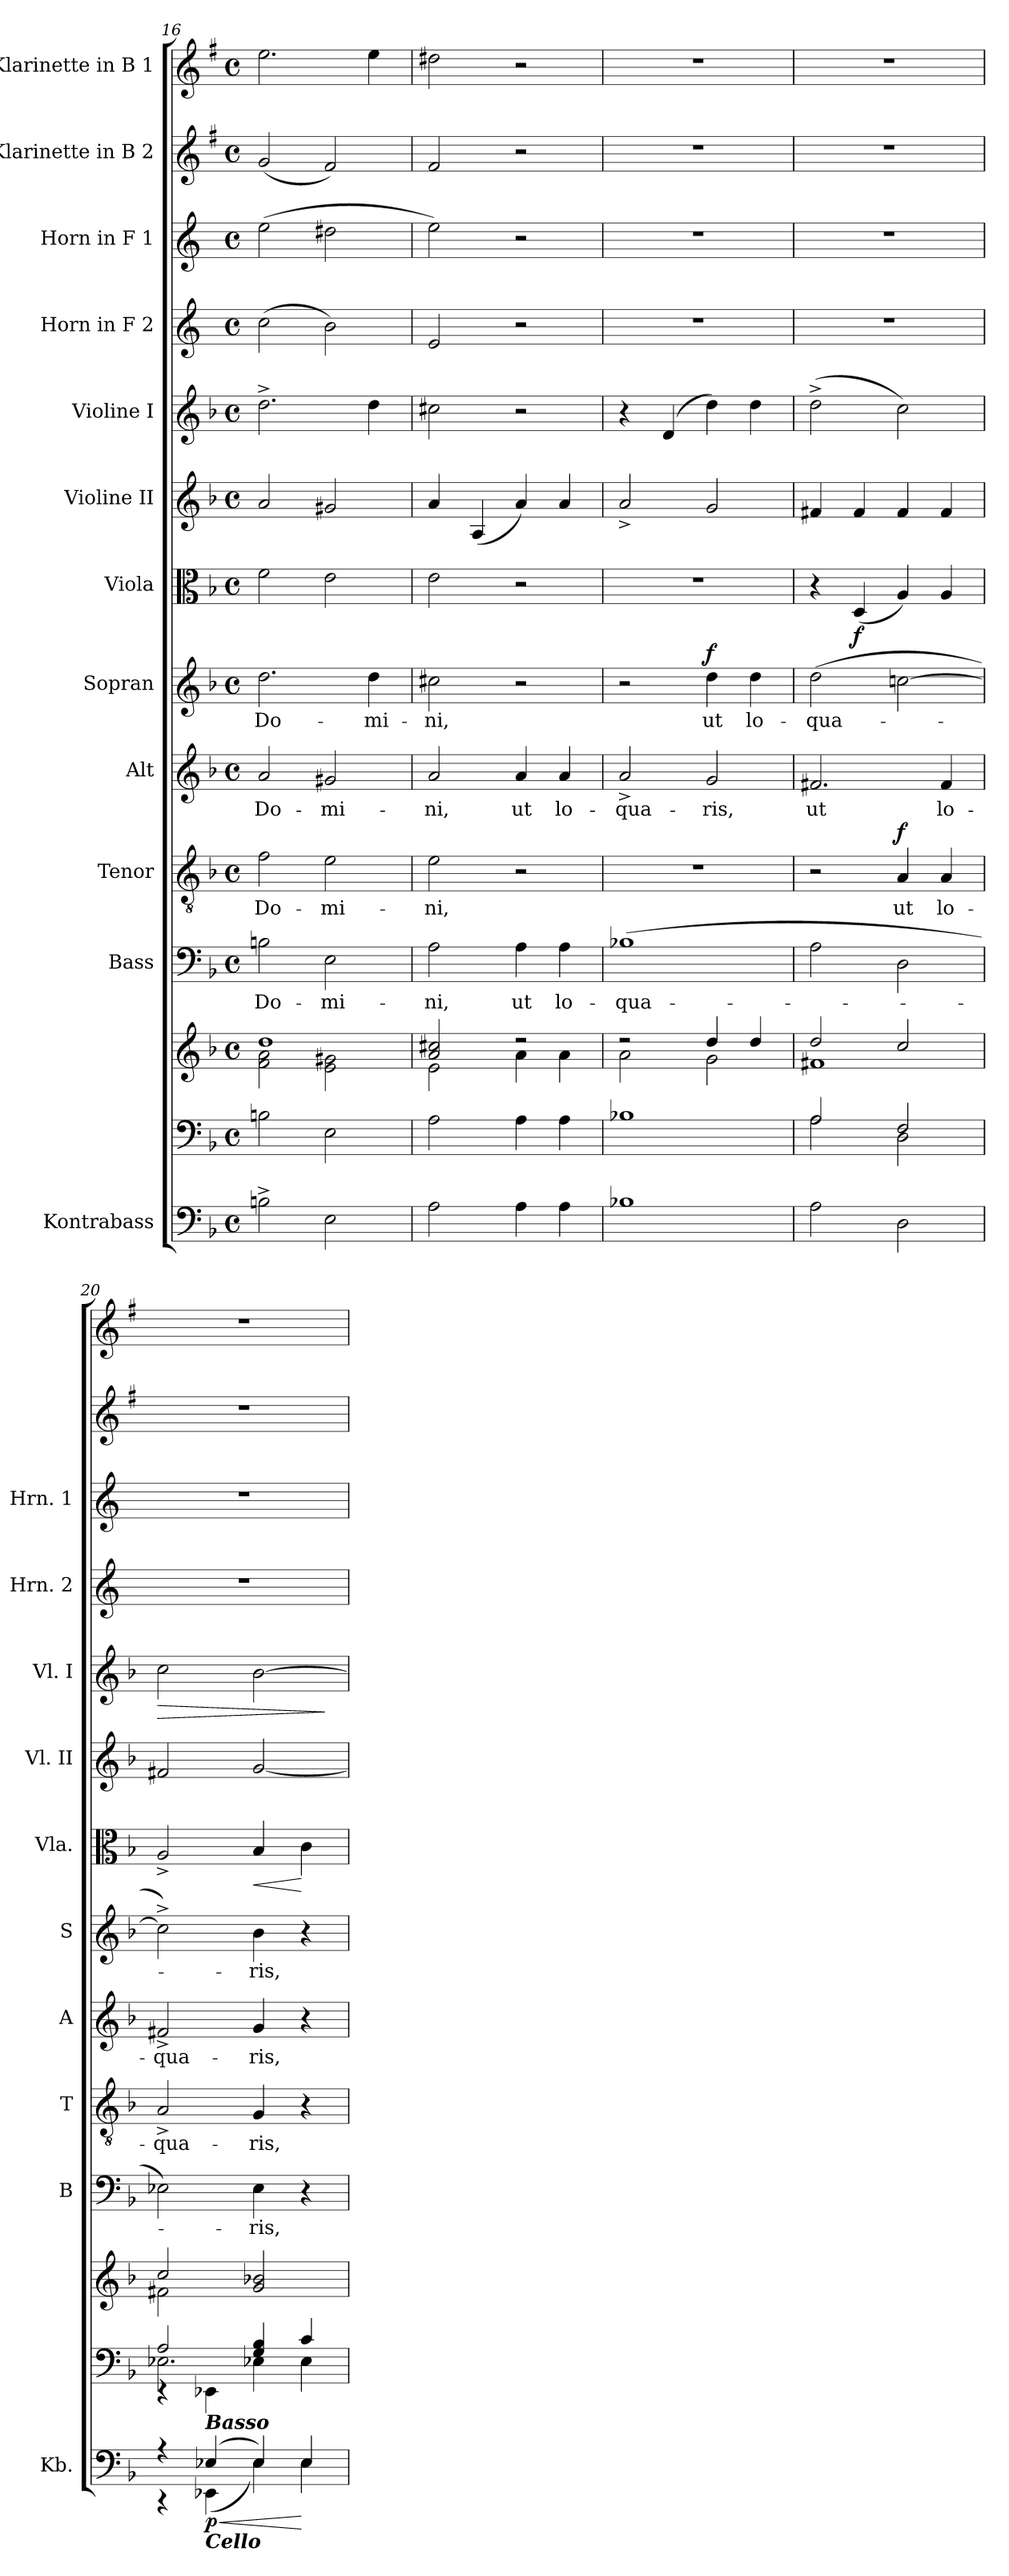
**kern	**dynam	**kern	**kern	**kern	**text	**kern	**text	**dynam	**kern	**text	**kern	**text	**dynam	**kern	**dynam	**kern	**kern	**dynam	**kern	**kern	**kern	**kern
*part13	*part13	*part12	*part12	*part11	*part11	*part10	*part10	*part10	*part9	*part9	*part8	*part8	*part8	*part7	*part7	*part6	*part5	*part5	*part4	*part3	*part2	*part1
*staff14	*staff14	*staff13	*staff12	*staff11	*staff11	*staff10	*staff10	*staff10	*staff9	*staff9	*staff8	*staff8	*staff8	*staff7	*staff7	*staff6	*staff5	*staff5	*staff4	*staff3	*staff2	*staff1
*I"Kontrabass	*	*	*	*I"Bass	*	*I"Tenor	*	*	*I"Alt	*	*I"Sopran	*	*	*I"Viola	*	*I"Violine II	*I"Violine I	*	*I"Horn in F 2	*I"Horn in F 1	*I"Klarinette in B 2	*I"Klarinette in B 1
*I'Kb.	*	*	*	*I'B	*	*I'T	*	*	*I'A	*	*I'S	*	*	*I'Vla.	*	*I'Vl. II	*I'Vl. I	*	*I'Hrn. 2	*I'Hrn. 1	*	*
*clefF4	*	*clefF4	*clefG2	*clefF4	*	*clefGv2	*	*	*clefG2	*	*clefG2	*	*	*clefC3	*	*clefG2	*clefG2	*	*clefG2	*clefG2	*clefG2	*clefG2
*ITrd7c12	*	*	*	*	*	*	*	*	*	*	*	*	*	*	*	*	*	*	*ITrd4c7	*ITrd4c7	*ITrd1c2	*ITrd1c2
*k[b-]	*	*k[b-]	*k[b-]	*k[b-]	*	*k[b-]	*	*	*k[b-]	*	*k[b-]	*	*	*k[b-]	*	*k[b-]	*k[b-]	*	*k[b-]	*k[b-]	*k[b-]	*k[b-]
*F:	*	*F:	*F:	*F:	*	*F:	*	*	*F:	*	*F:	*	*	*F:	*	*F:	*F:	*	*F:	*F:	*F:	*F:
*M4/4	*	*M4/4	*M4/4	*M4/4	*	*M4/4	*	*	*M4/4	*	*M4/4	*	*	*M4/4	*	*M4/4	*M4/4	*	*M4/4	*M4/4	*M4/4	*M4/4
*met(c)	*	*met(c)	*met(c)	*met(c)	*	*met(c)	*	*	*met(c)	*	*met(c)	*	*	*met(c)	*	*met(c)	*met(c)	*	*met(c)	*met(c)	*met(c)	*met(c)
=16	=16	=16	=16	=16	=16	=16	=16	=16	=16	=16	=16	=16	=16	=16	=16	=16	=16	=16	=16	=16	=16	=16
*	*	*	*^	*	*	*	*	*	*	*	*	*	*	*	*	*	*	*	*	*	*	*
!	!	!	!	!	!	!LO:LY:b	!	!LO:LY:b	!	!	!LO:LY:b	!	!LO:LY:b	!	!	!	!	!	!	!	!	!	!
2BBn^>\	.	2Bn\	1dd	2f\ 2a\	2Bn\	Do-	2f\	Do-	.	2a/	Do-	2.dd\	Do-	.	2f\	.	2a/	2.dd^>\	.	(>2f\	(>2a\	(<2f/	2.dd\
!	!	!	!	!	!	!LO:LY:b	!	!LO:LY:b	!	!	!LO:LY:b	!	!	!	!	!	!	!	!	!	!	!	!
2EE\	.	2E\	.	2e\ 2g#X\	2E\	-mi-	2e\	-mi-	.	2g#X/	-mi-	.	.	.	2e\	.	2g#X/	.	.	2e\)	2g#X\	2e/)	.
!	!	!	!	!	!	!	!	!	!	!	!	!	!LO:LY:b	!	!	!	!	!	!	!	!	!	!
.	.	.	.	.	.	.	.	.	.	.	.	4dd\	-mi-	.	.	.	.	4dd\	.	.	.	.	4dd\
=17	=17	=17	=17	=17	=17	=17	=17	=17	=17	=17	=17	=17	=17	=17	=17	=17	=17	=17	=17	=17	=17	=17	=17
!	!	!	!	!	!	!LO:LY:b	!	!LO:LY:b	!	!	!LO:LY:b	!	!LO:LY:b	!	!	!	!	!	!	!	!	!	!
2AA\	.	2A\	2a/ 2cc#X/	2e\	2A\	-ni,	2e\	-ni,	.	2a/	-ni,	2cc#X\	-ni,	.	2e\	.	4a/	2cc#X\	.	2A/	2a\)	2e/	2cc#X\
.	.	.	.	.	.	.	.	.	.	.	.	.	.	.	.	.	(<4A/	.	.	.	.	.	.
!	!	!	!	!	!	!LO:LY:b	!	!	!	!	!LO:LY:b	!	!	!	!	!	!	!	!	!	!	!	!
4AA\	.	4A\	2rdd	4a\	4A\	ut	2r	.	.	4a/	ut	2r	.	.	2r	.	4a/)	2r	.	2r	2r	2r	2r
!	!	!	!	!	!	!LO:LY:b	!	!	!	!	!LO:LY:b	!	!	!	!	!	!	!	!	!	!	!	!
4AA\	.	4A\	.	4a\	4A\	lo-	.	.	.	4a/	lo-	.	.	.	.	.	4a/	.	.	.	.	.	.
=18	=18	=18	=18	=18	=18	=18	=18	=18	=18	=18	=18	=18	=18	=18	=18	=18	=18	=18	=18	=18	=18	=18	=18
!	!	!	!	!	!	!LO:LY:b	!	!	!	!	!LO:LY:b	!	!	!	!	!	!	!	!	!	!	!	!
1BB-X	.	1B-X	2rdd	2a\	(>1B-X	-qua-	1r	.	.	2a^>/	-qua-	2r	.	.	1r	.	2a^>/	4r	.	1r	1r	1r	1r
.	.	.	.	.	.	.	.	.	.	.	.	.	.	.	.	.	.	(4d/	.	.	.	.	.
!	!	!	!	!	!	!	!	!	!	!	!LO:LY:b	!	!LO:LY:b	!LO:DY:a	!	!	!	!	!	!	!	!	!
.	.	.	4dd/	2g\	.	.	.	.	.	2g/	-ris,	4dd\	ut	f	.	.	2g/	4dd\)	.	.	.	.	.
!	!	!	!	!	!	!	!	!	!	!	!	!	!LO:LY:b	!	!	!	!	!	!	!	!	!	!
.	.	.	4dd/	.	.	.	.	.	.	.	.	4dd\	lo-	.	.	.	.	4dd\	.	.	.	.	.
=19	=19	=19	=19	=19	=19	=19	=19	=19	=19	=19	=19	=19	=19	=19	=19	=19	=19	=19	=19	=19	=19	=19	=19
*	*	*^	*	*	*	*	*	*	*	*	*	*	*	*	*	*	*	*	*	*	*	*	*
!	!	!	!	!	!	!	!	!	!	!	!	!LO:LY:b	!	!LO:LY:b	!	!	!	!	!	!	!	!	!	!
2AA\	.	2A/	2A\	2dd/	1f#X	2A\	.	2r	.	.	2.f#X/	ut	(>2dd\	-qua-	.	4r	.	4f#X/	(>2dd^>\	.	1r	1r	1r	1r
!	!	!	!	!	!	!	!	!	!	!	!	!	!	!	!	!	!LO:DY:b	!	!	!	!	!	!	!
.	.	.	.	.	.	.	.	.	.	.	.	.	.	.	.	(<4D/	f	4f#/	.	.	.	.	.	.
!	!	!	!	!	!	!	!	!	!LO:LY:b	!LO:DY:a	!	!	!	!	!	!	!	!	!	!	!	!	!	!
2DD\	.	2F/	2D\	2cc/	.	2D\	.	4A/	ut	f	.	.	[2ccn\	.	.	4A/)	.	4f#/	2cc\)	.	.	.	.	.
!	!	!	!	!	!	!	!	!	!LO:LY:b	!	!	!LO:LY:b	!	!	!	!	!	!	!	!	!	!	!	!
.	.	.	.	.	.	.	.	4A/	lo-	.	4f#/	lo-	.	.	.	4A/	.	4f#/	.	.	.	.	.	.
=20	=20	=20	=20	=20	=20	=20	=20	=20	=20	=20	=20	=20	=20	=20	=20	=20	=20	=20	=20	=20	=20	=20	=20	=20
*^	*	*	*^	*	*	*	*	*	*	*	*	*	*	*	*	*	*	*	*	*	*	*	*	*
!	!	!	!	!	!	!	!	!	!	!	!LO:LY:b	!	!	!LO:LY:b	!	!	!	!	!	!	!	!LO:HP:b	!	!	!	!
4r	4r	.	2A/	4rEE	2.E-X\	2cc/	2f#X\	2E-X\)	.	2A^>/	-qua-	.	2f#X^>/	-qua-	2cc^>\])	.	.	2A^>/	.	2f#X/	2cc\	>	1r	1r	1r	1r
!LO:TX:a:Bi:t=Basso	!	!	!	!	!	!	!	!	!	!	!	!	!	!	!	!	!	!	!	!	!	!	!	!	!	!
!LO:TX:b:Bi:t=Cello	!	!	!	!	!	!	!	!	!	!	!	!	!	!	!	!	!	!	!	!	!	!	!	!	!	!
!	!	!LO:HP:b	!	!	!	!	!	!	!	!	!	!	!	!	!	!	!	!	!	!	!	!	!	!	!	!
!	!	!LO:DY:n=1:b	!	!	!	!	!	!	!	!	!	!	!	!	!	!	!	!	!	!	!	!	!	!	!	!
(4EE-X/	(<4EEE-X\	< p	.	4EE-X\	.	.	.	.	.	.	.	.	.	.	.	.	.	.	.	.	.	.	.	.	.	.
!	!	!	!	!	!	!	!	!	!LO:LY:b	!	!LO:LY:b	!	!	!LO:LY:b	!	!LO:LY:b	!	!	!LO:HP:b	!	!	!	!	!	!	!
4EE-/)	4EE-\)	.	4G/ 4B-/	4E-X\	.	2g/ 2b-X/	2ryy	4E-\	-ris,	4G/	-ris,	.	4g/	-ris,	4b-\	-ris,	.	4B-/	<	[2g/	[2b-\	.	.	.	.	.
4EE-/	4EE-\	[	4c/	4E-\	4ryy	.	.	4r	.	4r	.	.	4r	.	4r	.	.	4c\	[	.	.	.	.	.	.	.
*v	*v	*	*	*	*	*	*	*	*	*	*	*	*	*	*	*	*	*	*	*	*	*	*	*	*	*
*	*	*v	*v	*v	*	*	*	*	*	*	*	*	*	*	*	*	*	*	*	*	*	*	*	*	*
*	*	*	*v	*v	*	*	*	*	*	*	*	*	*	*	*	*	*	*	*	*	*	*	*
.	.	.	.	.	.	.	.	.	.	.	.	.	.	.	.	.	.	]	.	.	.	.
=	=	=	=	=	=	=	=	=	=	=	=	=	=	=	=	=	=	=	=	=	=	=
*-	*-	*-	*-	*-	*-	*-	*-	*-	*-	*-	*-	*-	*-	*-	*-	*-	*-	*-	*-	*-	*-	*-
